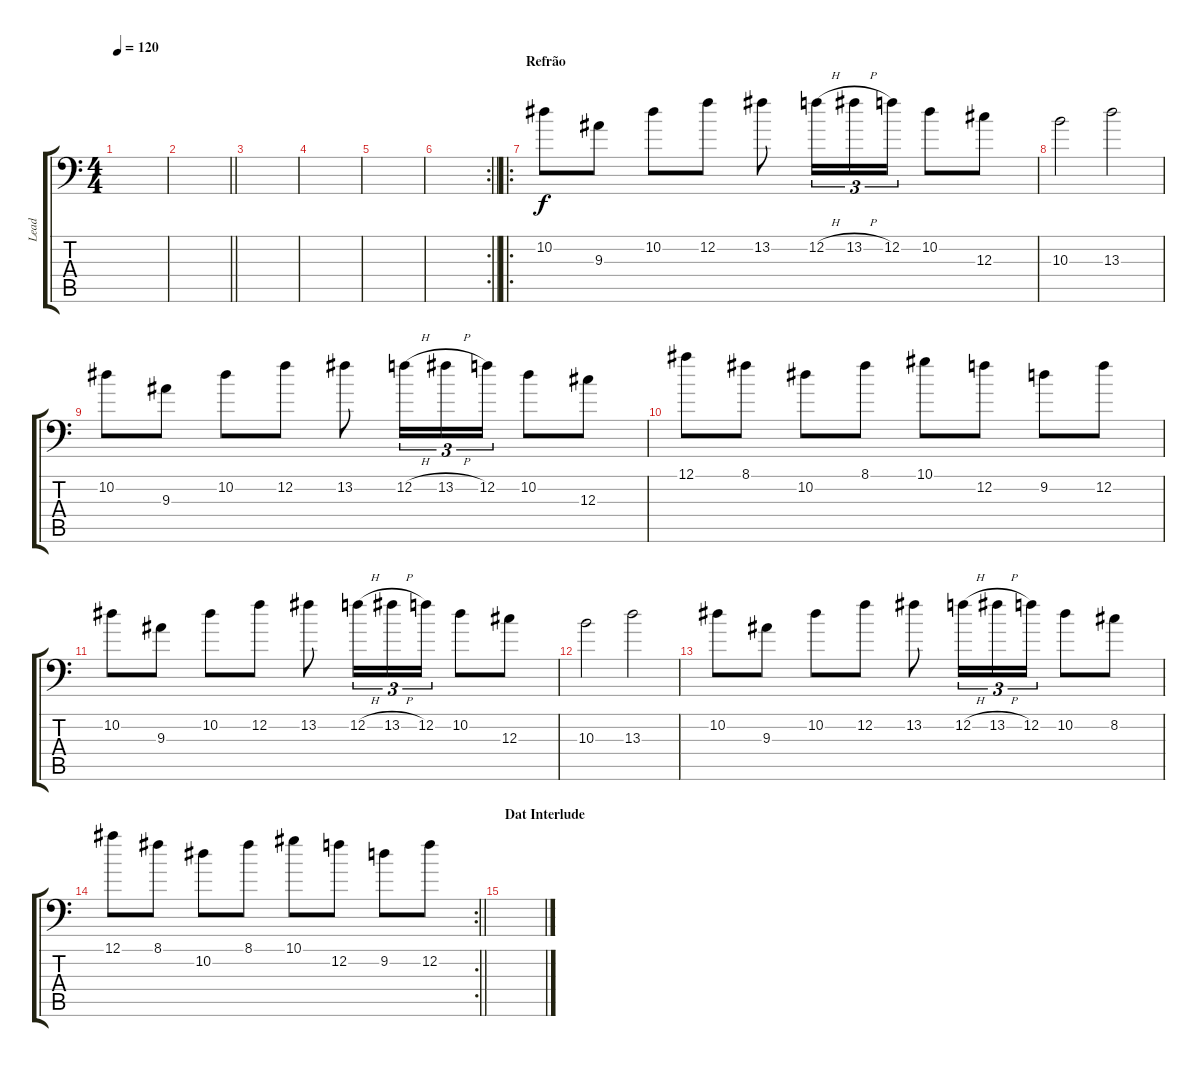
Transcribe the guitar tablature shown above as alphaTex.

\track ("Lead" "Lead") {instrument distortionguitar}
\staff {score tabs}
\tuning (Bb3 F3 Db3 Ab2 Eb2 Bb1) {hide}
\ts (4 4)
\tempo 120
\clef f4
\ks c
|
\barLineRight lightlight
|
|
|
|
\rc 2
\barLineRight lightlight
|
\ro
\section ("" "Refrão")
10.2.8 9.3.8 10.2.8 12.2.8 13.2.8 12.2{h}.16{tu (3 2)} 13.2{h}.16{tu (3 2)} 12.2.16{tu (3 2)} 10.2.8 12.3.8 |
10.3.2 13.3.2 |
10.2.8 9.3.8 10.2.8 12.2.8 13.2.8 12.2{h}.16{tu (3 2)} 13.2{h}.16{tu (3 2)} 12.2.16{tu (3 2)} 10.2.8 12.3.8 |
12.1.8 8.1.8 10.2.8 8.1.8 10.1.8 12.2.8 9.2.8 12.2.8 |
10.2.8 9.3.8 10.2.8 12.2.8 13.2.8 12.2{h}.16{tu (3 2)} 13.2{h}.16{tu (3 2)} 12.2.16{tu (3 2)} 10.2.8 12.3.8 |
10.3.2 13.3.2 |
10.2.8 9.3.8 10.2.8 12.2.8 13.2.8 12.2{h}.16{tu (3 2)} 13.2{h}.16{tu (3 2)} 12.2.16{tu (3 2)} 10.2.8 8.2.8 |
\rc 2
\barLineRight lightlight
12.1.8 8.1.8 10.2.8 8.1.8 10.1.8 12.2.8 9.2.8 12.2.8 |
\section ("" "Dat Interlude")
